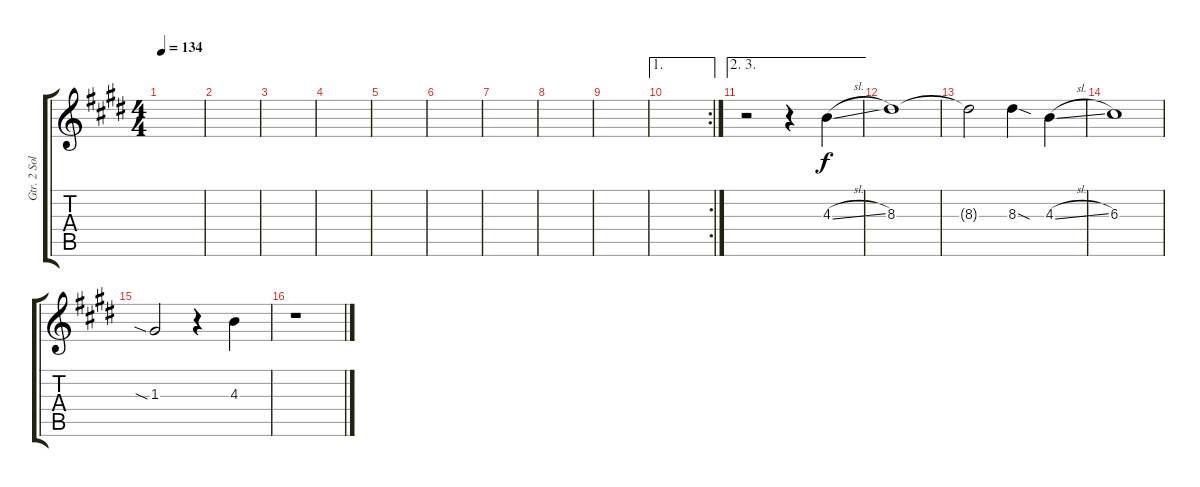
\track ("Gtr. 2 Solo" "Gtr. 2 Sol") {instrument electricguitarclean}
\staff {score tabs}
\tuning (E4 B3 G3 D3 A2 E2) {hide}
\ts (4 4)
\tempo 134
\clef g2
\ks c#minor
|
|
|
|
|
|
|
|
|
\ae 1
\rc 2
|
\ae (2 3)
r.2 r.4 4.3{sl}.4 |
8.3.1 |
8.3{t}.2 8.3{sod}.4 4.3{sl}.4 |
6.3.1 |
1.3{sia}.2 r.4 4.3.4 |
r.1
